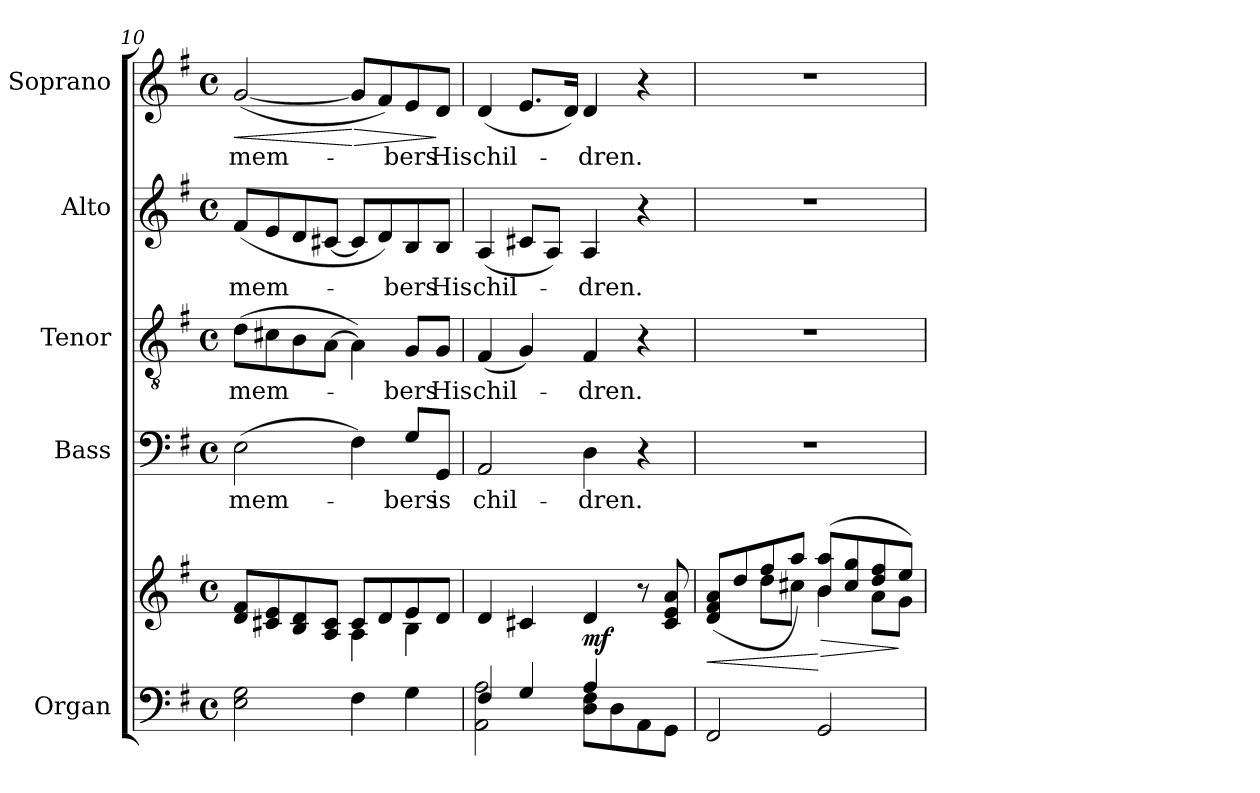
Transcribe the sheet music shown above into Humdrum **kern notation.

**kern	**kern	**dynam	**kern	**text	**kern	**text	**kern	**text	**kern	**text	**dynam
*part5	*part5	*part5	*part4	*part4	*part3	*part3	*part2	*part2	*part1	*part1	*part1
*staff6	*staff5	*staff5/6	*staff4	*staff4	*staff3	*staff3	*staff2	*staff2	*staff1	*staff1	*staff1
*I"Organ	*	*	*I"Bass	*	*I"Tenor	*	*I"Alto	*	*I"Soprano	*	*
*I'Org.	*	*	*I'B.	*	*I'T.	*	*I'A.	*	*I'S.	*	*
!!LO:LB:g=z
*clefF4	*clefG2	*	*clefF4	*	*clefGv2	*	*clefG2	*	*clefG2	*	*
*	*	*	*	*	*ITrd7c12	*	*	*	*	*	*
*k[f#]	*k[f#]	*	*k[f#]	*	*k[f#]	*	*k[f#]	*	*k[f#]	*	*
*G:	*G:	*	*G:	*	*G:	*	*G:	*	*G:	*	*
*M4/4	*M4/4	*	*M4/4	*	*M4/4	*	*M4/4	*	*M4/4	*	*
*met(c)	*met(c)	*	*met(c)	*	*met(c)	*	*met(c)	*	*met(c)	*	*
=10	=10	=10	=10	=10	=10	=10	=10	=10	=10	=10	=10
*	*^	*	*	*	*	*	*	*	*	*	*
!	!	!	!	!	!LO:LY:b:color=#000000	!	!	!	!	!	!	!
!	!	!	!	!	!	!	!LO:LY:b:color=#000000	!	!	!	!	!
!	!	!	!	!	!	!	!	!	!LO:LY:b:color=#000000	!	!	!
!	!	!	!	!	!	!	!	!	!	!	!LO:LY:b:color=#000000	!LO:HP:b
2Ei\ 2Gi	8di/ 8f#iL	2ryy	.	(2Ei\	-mem-	(8Di\L	-mem-	(8f#i/L	-mem-	([<2gi/	-mem-	<
.	8c#Xi/ 8ei	.	.	.	.	8C#Xi\	.	8ei/	.	.	.	.
.	8Bi/ 8di	.	.	.	.	8BBi\	.	8di/	.	.	.	.
.	8Ai/ 8c#iJ	.	.	.	.	[>8AAi\J	.	[<8c#Xi/J	.	.	.	.
!	!	!	!	!	!	!	!	!	!	!	!	!LO:HP:n=1:b
4F#i\	8c#i/L	4Ai\	.	4F#i\)	.	4AAi\])	.	8c#i/L]	.	8gi/L]	.	[ >
.	8di/	.	.	.	.	.	.	8di/)	.	8f#i/)	.	.
!	!	!	!	!	!LO:LY:b:color=#000000	!	!	!	!	!	!	!
!	!	!	!	!	!	!	!LO:LY:b:color=#000000	!	!	!	!	!
!	!	!	!	!	!	!	!	!	!LO:LY:b:color=#000000	!	!	!
!	!	!	!	!	!	!	!	!	!	!	!LO:LY:b:color=#000000	!
4Gi\	8ei/	4Bi\	.	8Gi/L	-bers	8GGi/L	-bers	8Bi/	-bers	8ei/	-bers	.
!	!	!	!	!	!LO:LY:b:color=#000000	!	!	!	!	!	!	!
!	!	!	!	!	!	!	!LO:LY:b:color=#000000	!	!	!	!	!
!	!	!	!	!	!	!	!	!	!LO:LY:b:color=#000000	!	!	!
!	!	!	!	!	!	!	!	!	!	!	!LO:LY:b:color=#000000	!
.	8di/J	.	.	8GGi/J	is	8GGi/J	His	8Bi/J	His	8di/J	His	]
*	*v	*v	*	*	*	*	*	*	*	*	*	*
=11	=11	=11	=11	=11	=11	=11	=11	=11	=11	=11	=11
*^	*	*	*	*	*	*	*	*	*	*	*
!	!	!	!	!	!LO:LY:b:color=#000000	!	!	!	!	!	!	!
!	!	!	!	!	!	!	!LO:LY:b:color=#000000	!	!	!	!	!
!	!	!	!	!	!	!	!	!	!LO:LY:b:color=#000000	!	!	!
!	!	!	!	!	!	!	!	!	!	!	!LO:LY:b:color=#000000	!
4F#i/	2AAi\ 2Ai	4di/	.	2AAi/	chil-	(4FF#i/	chil-	(4Ai/	chil-	(4di/	chil-	.
4Gi/	.	4c#Xi/	.	.	.	4GGi/)	.	8c#Xi/L	.	8.ei/L	.	.
.	.	.	.	.	.	.	.	8Ai/J)	.	.	.	.
.	.	.	.	.	.	.	.	.	.	16di/Jk)	.	.
!	!	!	!	!	!LO:LY:b:color=#000000	!	!	!	!	!	!	!
!	!	!	!	!	!	!	!LO:LY:b:color=#000000	!	!	!	!	!
!	!	!	!	!	!	!	!	!	!LO:LY:b:color=#000000	!	!	!
!	!	!	!	!	!	!	!	!	!	!	!LO:LY:b:color=#000000	!
4Ai/	8Di\ 8F#iL	4di/	mf	4Di\	-dren.	4FF#i/	-dren.	4Ai/	-dren.	4di/	-dren.	.
.	8Di\	.	.	.	.	.	.	.	.	.	.	.
4ryy	8AAi\	8r	.	4r	.	4r	.	4r	.	4r	.	.
.	8GGi\J	8c#i/ 8ei 8ai	.	.	.	.	.	.	.	.	.	.
=12	=12	=12	=12	=12	=12	=12	=12	=12	=12	=12	=12	=12
!	!	!	!LO:HP:b	!	!	!	!	!	!	!	!	!
*v	*v	*^	*	*	*	*	*	*	*	*	*	*
2FF#i/	(8di/ 8f#i 8aiL	4ryy	<	1r	.	1r	.	1r	.	1r	.	.
.	8ddi/	.	.	.	.	.	.	.	.	.	.	.
.	8ff#i/	8ddi\L	.	.	.	.	.	.	.	.	.	.
.	8aai/J)	8cc#Xi\J	.	.	.	.	.	.	.	.	.	.
!	!	!	!LO:HP:n=1:b	!	!	!	!	!	!	!	!	!
2GGi/	(8bi/ 8aaiL	4bi\	[ >	.	.	.	.	.	.	.	.	.
.	8cc#i/ 8ggi	.	.	.	.	.	.	.	.	.	.	.
.	8ddi/ 8ff#i	8ai\L	.	.	.	.	.	.	.	.	.	.
.	8eei/J)	8gi\J	]	.	.	.	.	.	.	.	.	.
*	*v	*v	*	*	*	*	*	*	*	*	*	*
=	=	=	=	=	=	=	=	=	=	=	=
*-	*-	*-	*-	*-	*-	*-	*-	*-	*-	*-	*-
